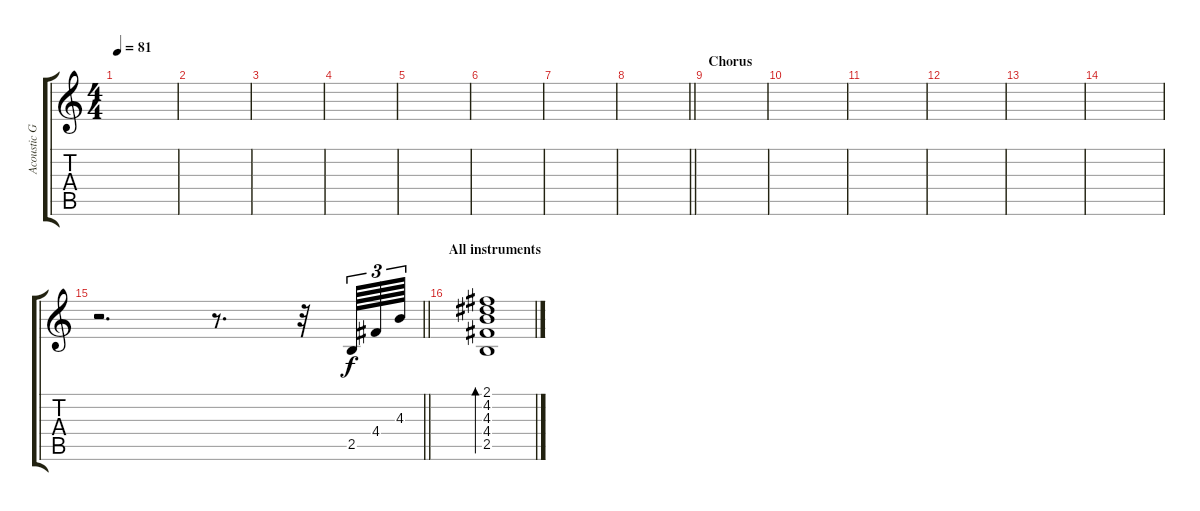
\track ("Acoustic Guitar " "Acoustic G") {instrument acousticguitarsteel}
\staff {score tabs}
\tuning (E4 B3 G3 D3 A2 E2) {hide}
\ts (4 4)
\tempo 81
\clef g2
\ks c
|
|
|
|
|
|
|
\barLineRight lightlight
|
\section ("" "Chorus")
|
|
|
|
|
|
\barLineRight lightlight
r.2{d} r.8{d} r.32 2.5.64{tu (3 2)} 4.4.64{tu (3 2)} 4.3.64{tu (3 2)} |
\section ("" "All instruments")
(2.1 4.2 4.3 4.4 2.5).1{bd 60}
